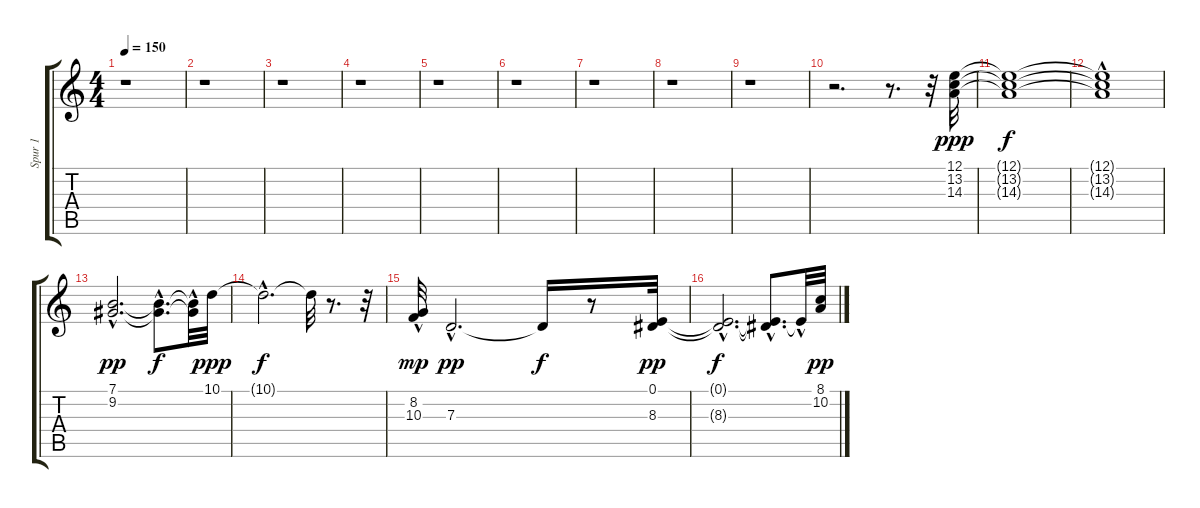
\track ("Spur 1" "Spur 1") {instrument fx6goblins}
\staff {score tabs}
\tuning (E4 B3 G3 D3 A2 E2) {hide}
\ts (4 4)
\tempo 150
\clef g2
\ks c
r.1{dy f} |
r.1 |
r.1 |
r.1 |
r.1 |
r.1 |
r.1 |
r.1 |
r.1 |
r.2{d} r.8{d} r.32 (12.1 13.2 14.3).32{dy ppp} |
(12.1{t} 13.2{t} 14.3{t}).1{dy f} |
(12.1{t} 13.2{hac t} 14.3{hac t}).1 |
(7.1{hac} 9.2{hac}).2{d dy pp} (7.1{hac t} 9.2{hac t}).8{d dy f} (7.1{hac t} 9.2{hac t}).32 10.1.32{dy ppp} |
10.1{hac t}.2{d dy f} 10.1{t}.32 r.8{d} r.32 |
(8.2{hac} 10.3).32{dy mp} 7.3{hac}.2{d dy pp} 7.3{t}.16{dy f} r.8 (0.1 8.3).32{dy pp} |
(0.1{hac t} 8.3{hac t}).2{d dy f} (0.1{hac t} 8.3{t}).8{d} 0.1{hac t}.32 (8.1 10.2).32{dy pp}
